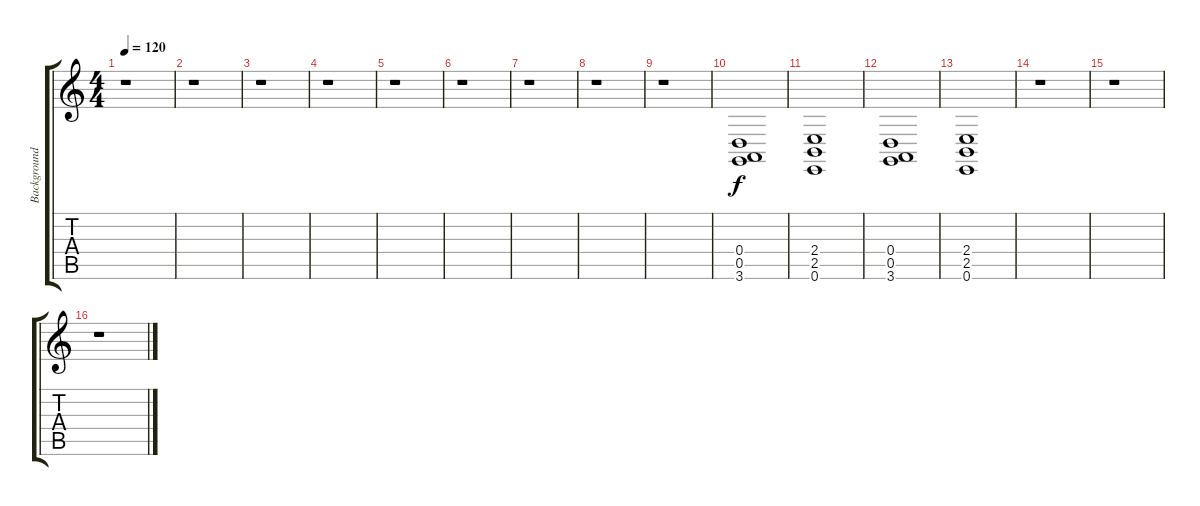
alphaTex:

\track ("Background Organ" "Background") {instrument churchorgan}
\staff {score tabs}
\tuning (E4 B3 G3 D3 A2 E2) {hide}
\ts (4 4)
\tempo 120
\clef g2
\ks c
r.1{dy f} |
r.1 |
r.1 |
r.1 |
r.1 |
r.1 |
r.1 |
r.1 |
r.1 |
(0.4 0.5 3.6).1 |
(2.4 2.5 0.6).1 |
(0.4 0.5 3.6).1 |
(2.4 2.5 0.6).1 |
r.1 |
r.1 |
r.1
